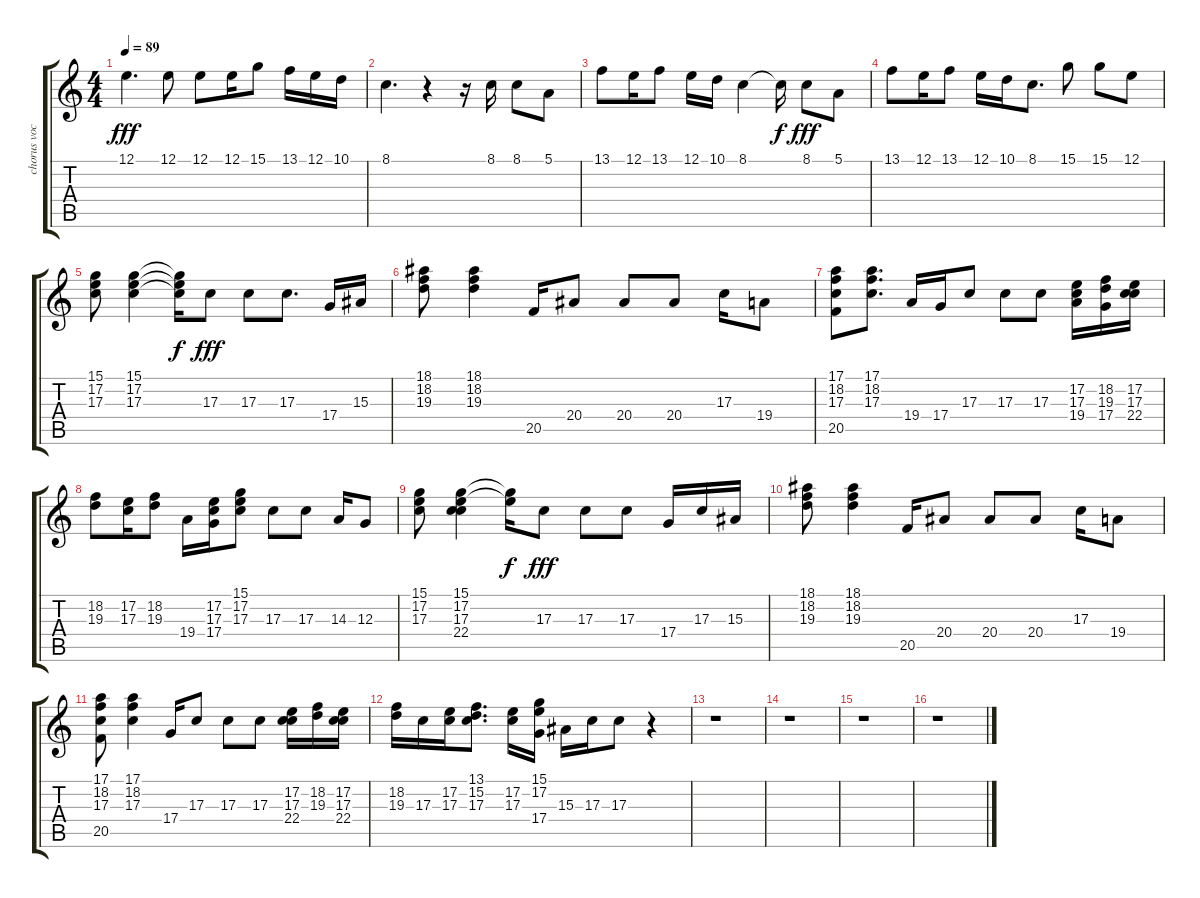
\track ("chorus vocals" "chorus voc") {instrument synthvoice}
\staff {score tabs}
\tuning (E4 B3 G3 D3 A2 E2) {hide}
\ts (4 4)
\tempo 89
\clef g2
\ks c
12.1.4{d dy fff} 12.1.8 12.1.8 12.1.16 15.1.8 13.1.16 12.1.16 10.1.16 |
8.1.4{d} r.4 r.16 8.1.16 8.1.8 5.1.8 |
13.1.8 12.1.16 13.1.8 12.1.16 10.1.16 8.1.4 8.1{t}.16{dy f} 8.1.8{dy fff} 5.1.8 |
13.1.8 12.1.16 13.1.8 12.1.16 10.1.16 8.1.8{d} 15.1.8 15.1.8 12.1.8 |
(15.1 17.2 17.3).8 (15.1 17.2 17.3).4 (15.1{t} 17.2{t} 17.3{t}).16{dy f} 17.3.8{dy fff} 17.3.8 17.3.8{d} 17.4.16 15.3.16 |
(18.1 18.2 19.3).8 (18.1 18.2 19.3).4 20.5.16 20.4.8 20.4.8 20.4.8 17.3.16 19.4.8 |
(17.1 18.2 17.3 20.5).8 (17.1 18.2 17.3).8{d} 19.4.16 17.4.16 17.3.8 17.3.8 17.3.8 (17.2 17.3 19.4).16 (18.2 19.3 17.4).16 (17.2 17.3 22.4).16 |
(18.2 19.3).8 (17.2 17.3).16 (18.2 19.3).8 19.4.16 (17.2 17.3 17.4).16 (15.1 17.2 17.3).8 17.3.8 17.3.8 14.3.16 12.3.8 |
(15.1 17.2 17.3).8 (15.1 17.2 17.3 22.4).4 (15.1{t} 17.2{t}).16{dy f} 17.3.8{dy fff} 17.3.8 17.3.8 17.4.16 17.3.16 15.3.16 |
(18.1 18.2 19.3).8 (18.1 18.2 19.3).4 20.5.16 20.4.8 20.4.8 20.4.8 17.3.16 19.4.8 |
(17.1 18.2 17.3 20.5).8 (17.1 18.2 17.3).4 17.4.16 17.3.8 17.3.8 17.3.8 (17.2 17.3 22.4).16 (18.2 19.3).16 (17.2 17.3 22.4).16 |
(18.2 19.3).16 17.3.16 (17.2 17.3).16 (13.1 15.2 17.3).8{d} (17.2 17.3).16 (15.1 17.2 17.4).16 15.3.16 17.3.16 17.3.8 r.4 |
r.1 |
r.1 |
r.1 |
r.1
